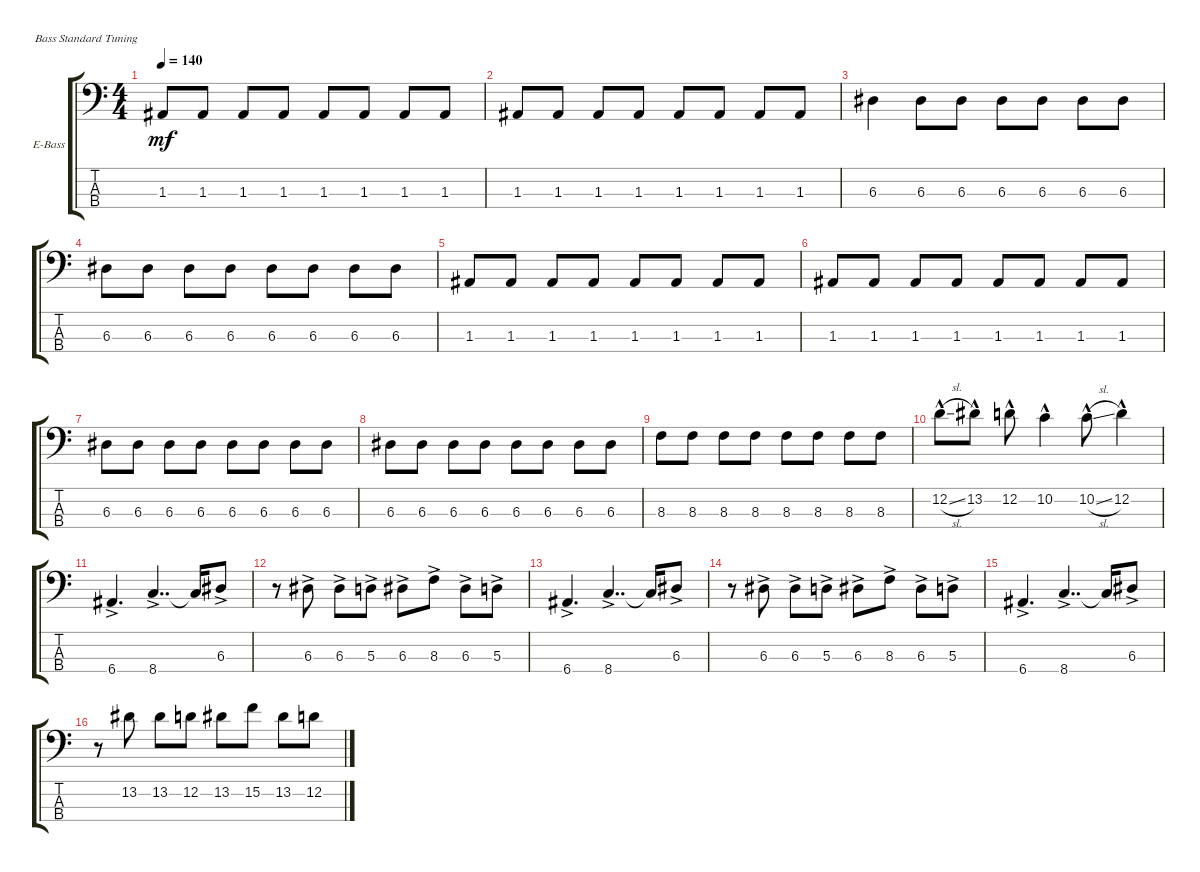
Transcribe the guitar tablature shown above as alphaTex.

\defaultSystemsLayout 4
\bracketExtendMode groupsimilarinstruments
\firstSystemTrackNameOrientation horizontal
\otherSystemsTrackNameOrientation horizontal
\track ("Electric Bass" "E-Bass") {instrument electricbassfinger}
\staff {score tabs}
\tuning (G2 D2 A1 E1)
\ts (4 4)
\tempo 140
\clef f4
\scale
0.333333
\ks c
1.3.8{dy mf} 1.3.8 1.3.8 1.3.8 1.3.8 1.3.8 1.3.8 1.3.8 |
\scale
0.333333 1.3.8 1.3.8 1.3.8 1.3.8 1.3.8 1.3.8 1.3.8 1.3.8 |
\scale
0.333333 6.3.4 6.3.8 6.3.8 6.3.8 6.3.8 6.3.8 6.3.8 |
\scale
0.333333 6.3.8 6.3.8 6.3.8 6.3.8 6.3.8 6.3.8 6.3.8 6.3.8 |
\scale
0.333333 1.3.8 1.3.8 1.3.8 1.3.8 1.3.8 1.3.8 1.3.8 1.3.8 |
\scale
0.333333 1.3.8 1.3.8 1.3.8 1.3.8 1.3.8 1.3.8 1.3.8 1.3.8 |
\scale
0.333333 6.3.8 6.3.8 6.3.8 6.3.8 6.3.8 6.3.8 6.3.8 6.3.8 |
\scale
0.333333 6.3.8 6.3.8 6.3.8 6.3.8 6.3.8 6.3.8 6.3.8 6.3.8 |
\scale
0.333333 8.3.8 8.3.8 8.3.8 8.3.8 8.3.8 8.3.8 8.3.8 8.3.8 |
\scale
0.333333 12.2{sl hac}.8 13.2{hac}.8 12.2{hac}.8 10.2{hac}.4 10.2{sl hac}.8 12.2{hac}.4 |
\scale
0.333333 6.4{ac}.4{d} 8.4{ac}.4{dd} 8.4{t}.16 6.3{ac}.8 |
\scale
0.333333 r.8 6.3{ac}.8 6.3{ac}.8 5.3{ac}.8 6.3{ac}.8 8.3{ac}.8 6.3{ac}.8 5.3{ac}.8 |
\scale
0.333333 6.4{ac}.4{d} 8.4{ac}.4{dd} 8.4{t}.16 6.3{ac}.8 |
\scale
0.333333 r.8 6.3{ac}.8 6.3{ac}.8 5.3{ac}.8 6.3{ac}.8 8.3{ac}.8 6.3{ac}.8 5.3{ac}.8 |
\scale
0.333333 6.4{ac}.4{d} 8.4{ac}.4{dd} 8.4{t}.16 6.3{ac}.8 |
\scale
0.333333 r.8 13.2.8 13.2.8 12.2.8 13.2.8 15.2.8 13.2.8 12.2.8
